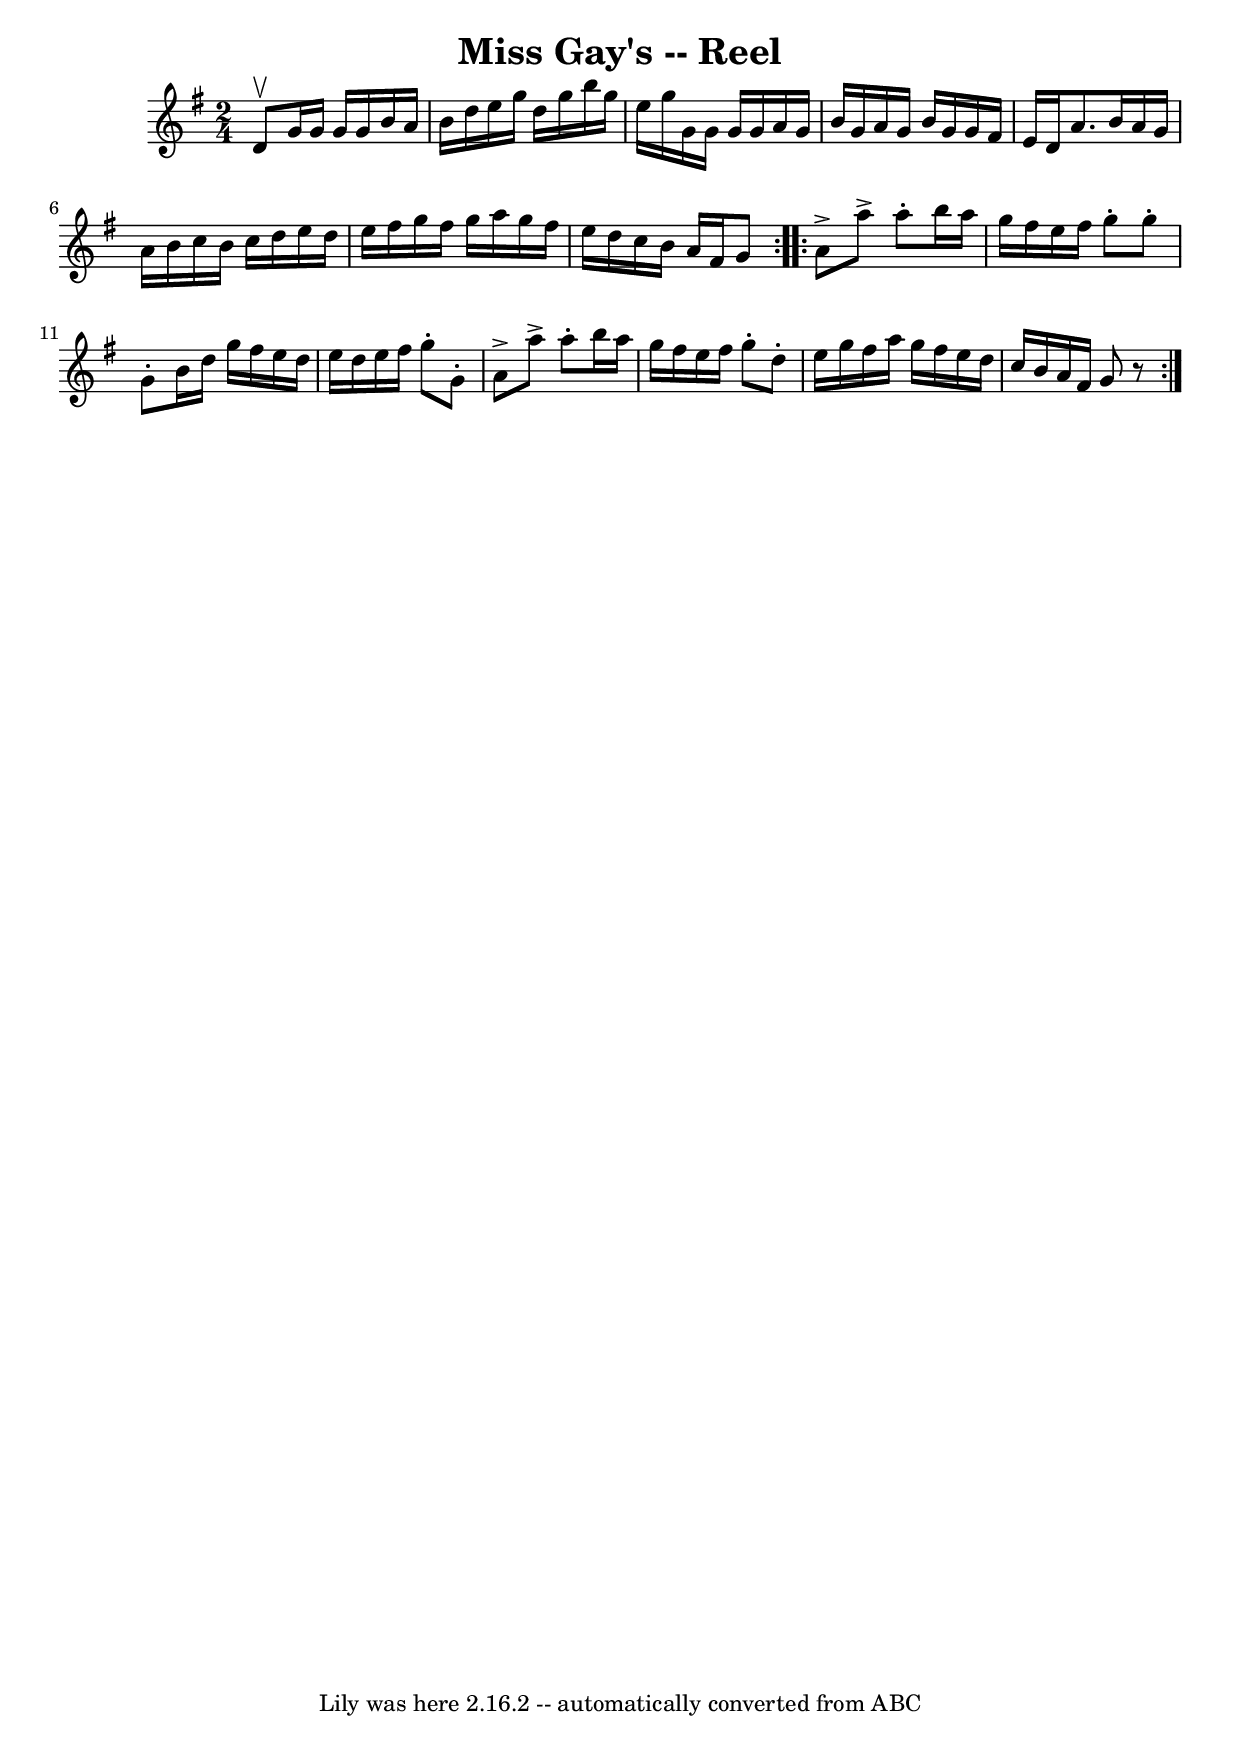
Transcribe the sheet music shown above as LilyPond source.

\version "2.7.40"
\include "Mammoth.ily"
\header {
	%% book = "Ryan's Mammoth Collection"
	crossRefNumber = "1"
	footnotes = "\\\\175"
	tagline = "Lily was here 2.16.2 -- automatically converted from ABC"
	title = "Miss Gay's -- Reel"
}
voicedefault =  {
\set Score.defaultBarType = "empty"

\repeat volta 2 {
\time 2/4 \key g \major d'8^\upbow |
 g'16 g'16 g'16 g'16 
 b'16 a'16 b'16 d''16    |
 e''16 g''16 d''16 g''16 
 b''16 g''16 e''16 g''16    |
 g'16 g'16 g'16 g'16  
 a'16 g'16 b'16 g'16    |
 a'16 g'16 b'16 g'16    
g'16 fis'16 e'16 d'16    |
 a'8. b'16 a'16 g'16    
a'16 b'16    |
 c''16 b'16 c''16 d''16 e''16 d''16    
e''16 fis''16    |
 g''16 fis''16 g''16 a''16 g''16    
fis''16 e''16 d''16    |
 c''16 b'16 a'16 fis'16 g'8  
  } \repeat volta 2 { a'8^\accent a''8^\accent a''8 -. b''16    
a''16    |
 g''16 fis''16 e''16 fis''16 g''8 -. g''8 -.   
|
 g'8 -. b'16 d''16 g''16 fis''16 e''16 d''16    
|
 e''16 d''16 e''16 fis''16 g''8 -. g'8 -.   |
    
 a'8^\accent a''8^\accent a''8 -. b''16 a''16    |
 g''16    
fis''16 e''16 fis''16 g''8 -. d''8 -.   |
 e''16 g''16    
fis''16 a''16 g''16 fis''16 e''16 d''16    |
 c''16    
b'16 a'16 fis'16 g'8    r8   }   
}

\score{
    <<

	\context Staff="default"
	{
	    \voicedefault 
	}

    >>
	\layout {
	}
	\midi {}
}
